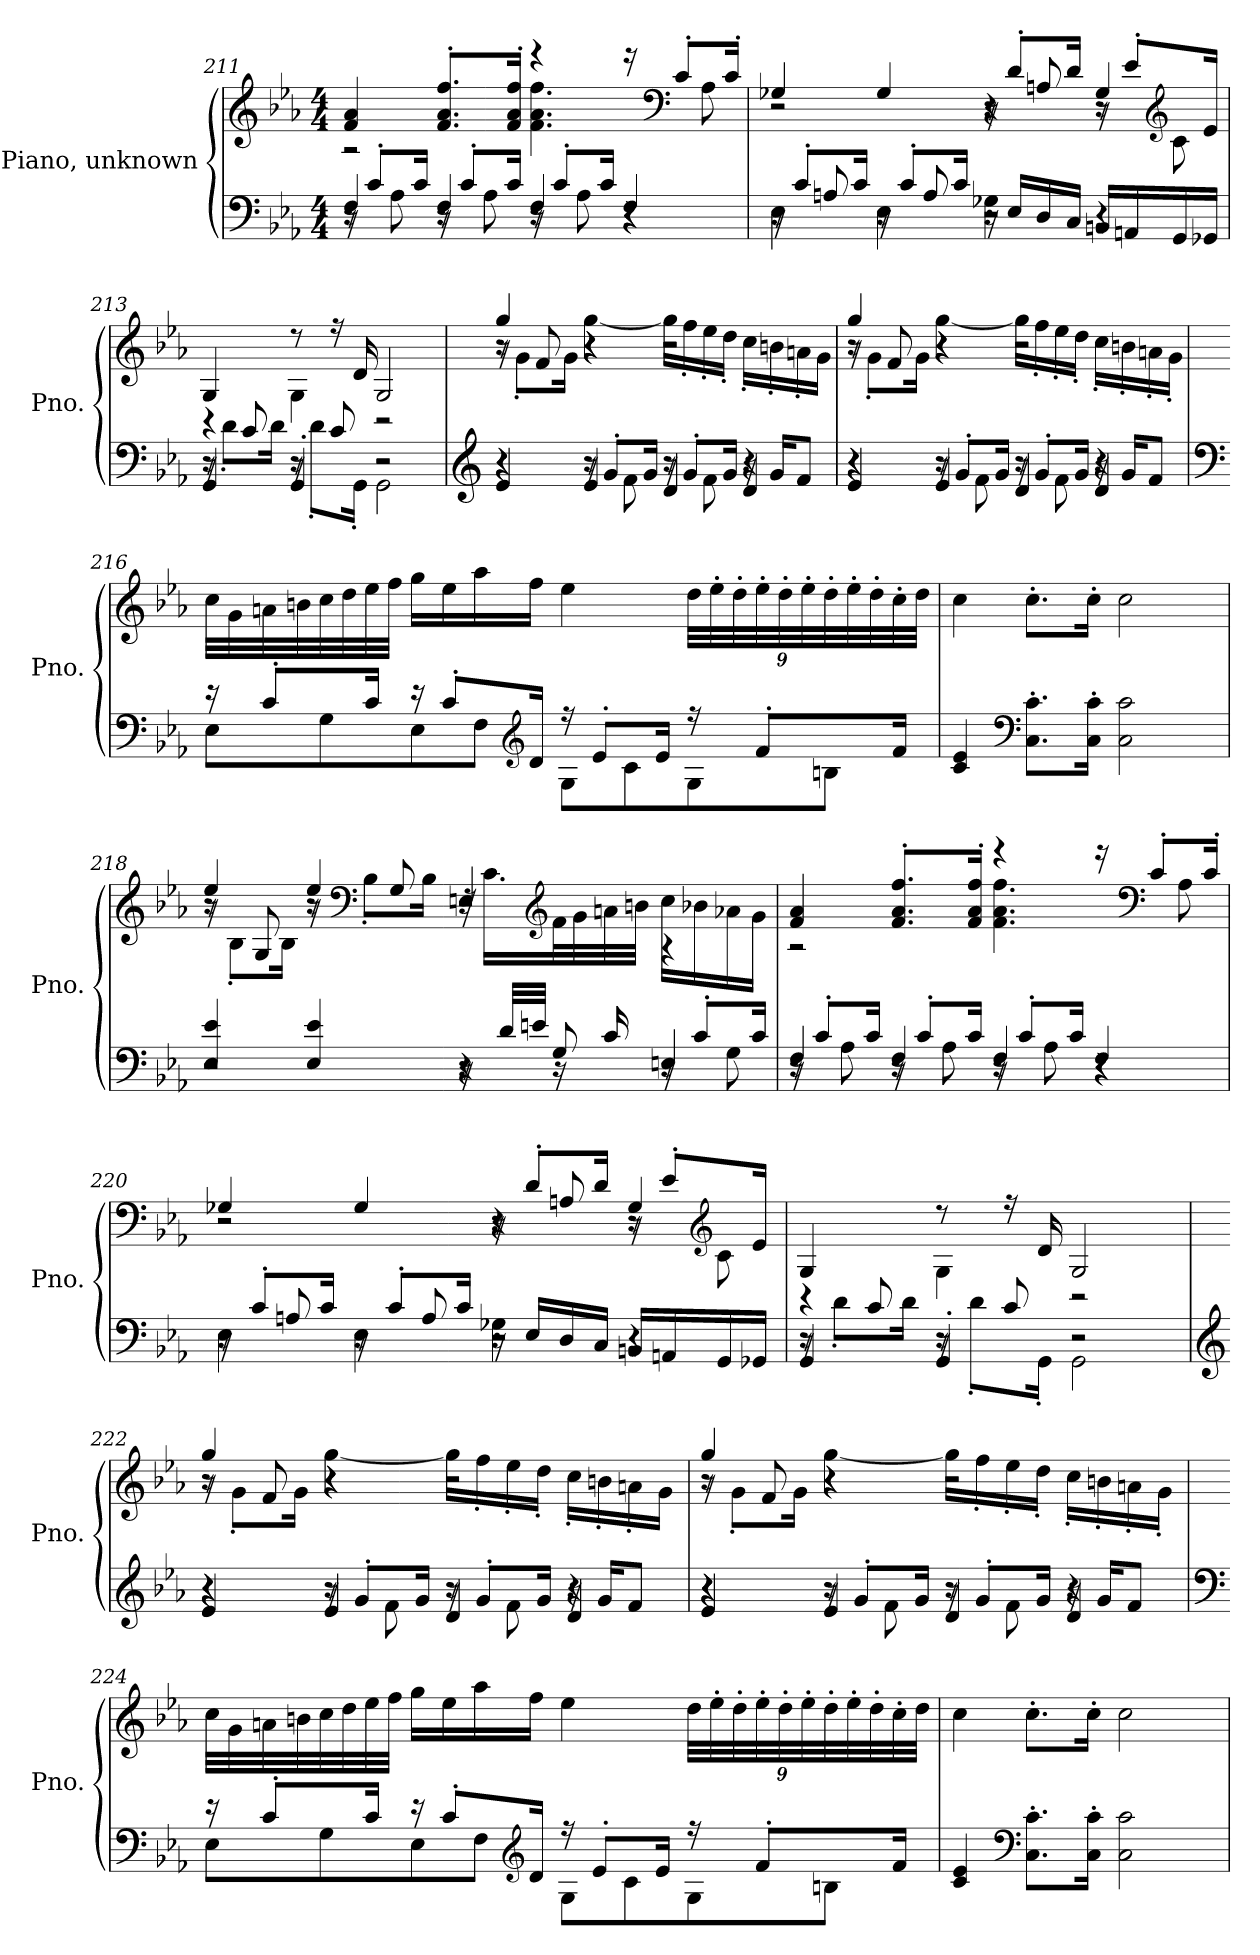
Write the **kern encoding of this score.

**kern	**kern
*part1	*part1
*staff2	*staff1
*I"Piano, unknown	*
*I'Pno.	*
!!LO:LB:g=z
*clefF4	*clefG2
*k[b-e-a-]	*k[b-e-a-]
*M4/4	*M4/4
=211	=211
*^	*^
*	*^	*	*
16r	8r	4F/	4f/ 4a-/	2r
8c'/L	.	.	.	.
.	8A-\	.	.	.
16c/Jk	.	.	.	.
16r	8r	4F/	8.f/' 8.a-/' 8.ff/'L	.
8c'/L	.	.	.	.
.	8A-\	.	.	.
16c/Jk	.	.	16f/' 16a-/' 16ff/'Jk	.
16r	8r	4F/	4r	4.f\ 4.a-\ 4.ff\
8c'/L	.	.	.	.
.	8A-\	.	.	.
16c/Jk	.	.	.	.
4F/	4r	4r	16r	.
*	*	*	*clefF4	*
.	.	.	8c'/L	.
.	.	.	.	8A-\
.	.	.	16c'/Jk	.
=212	=212	=212	=212	=212
*	*	*	*	*^
8r	4E-\	16r	4G-X/	2r	2r
.	.	8c'/L	.	.	.
8An/	.	.	.	.	.
.	.	16c/Jk	.	.	.
8r	4E-\	16r	4G-/	.	.
.	.	8c'/L	.	.	.
8A/	.	.	.	.	.
.	.	16c/Jk	.	.	.
2r	4G-X\	16r	16r	4r	8r
.	.	16E-/LL	8d'/L	.	.
.	.	16D/	.	.	8An/
.	.	16C/JJ	16d/Jk	.	.
.	4r	16BBn/LL	16r	8r	4G-/
.	.	16AAn/	8e-'/L	.	.
*	*	*	*clefG2	*	*
.	.	16GG/	.	8c\	.
.	.	16GG-X/JJ	16e-/Jk	.	.
*	*	*	*	*v	*v
!!LO:LB:g=z
=213	=213	=213	=213	=213
8r	16r	4GG/	4G/	4r
.	8d'\L	.	.	.
8c/	.	.	.	.
.	16d\Jk	.	.	.
8r	16r	4GG'/	8r	4G\
.	8d'\L	.	.	.
8c/	.	.	16r	.
.	16GG'\Jk	.	16d/	.
2r	2GG\	2r	2G/	2r
*	*	*	*v	*v
=214	=214	=214	=214
*clefG2	*	*	*
*	*	*	*^
*	*	*	*	*^
4e-/	4r	4r	4gg/	16r	8r
.	.	.	.	8g'\L	.
.	.	.	.	.	8f/
.	.	.	.	16g\Jk	.
16r	8r	4e-/	4r	[4gg\	4r
8g'/L	.	.	.	.	.
.	8f\	.	.	.	.
16g/Jk	.	.	.	.	.
16r	8r	4d/	2r	16gg\LL]	2r
8g'/L	.	.	.	16ff'\	.
.	8f\	.	.	16ee-'\	.
16g/Jk	.	.	.	16dd'\JJ	.
16r	4r	4d/	.	16cc'\LL	.
16g/KL	.	.	.	16bn'\	.
8f/J	.	.	.	16an'\	.
.	.	.	.	16g\JJ	.
!!LO:LB:g=z	!!	!!
=215	=215	=215	=215	=215	=215
4e-/	4r	4r	4gg/	16r	8r
.	.	.	.	8g'\L	.
.	.	.	.	.	8f/
.	.	.	.	16g\Jk	.
16r	8r	4e-/	4r	[4gg\	4r
8g'/L	.	.	.	.	.
.	8f\	.	.	.	.
16g/Jk	.	.	.	.	.
16r	8r	4d/	2r	16gg\LL]	2r
8g'/L	.	.	.	16ff'\	.
.	8f\	.	.	16ee-'\	.
16g/Jk	.	.	.	16dd'\JJ	.
16r	4r	4d/	.	16cc'\LL	.
16g/KL	.	.	.	16bn'\	.
8f/J	.	.	.	16an'\	.
.	.	.	.	16g'\JJ	.
*v	*v	*v	*	*	*
*	*v	*v	*v
!!LO:LB:g=z
=216	=216
*clefF4	*
*^	*
16r	8E-\L	32cc\LLL
.	.	32g\
8c'/L	.	32an\
.	.	32bn\
.	8G\	32cc\
.	.	32dd\
16c/Jk	.	32ee-\
.	.	32ff\JJJ
16r	8E-\	16gg\LL
8c'/L	.	16ee-\
.	8F\J	16aa-\
*clefG2	*	*
16d/Jk	.	16ff\JJ
16r	8G\L	4ee-\
8e-'/L	.	.
.	8c\	.
16e-/Jk	.	.
*	*	*Xbrackettup
16r	8G\	48dd\LLL
.	.	48ee-'\
.	.	48dd'\
8f'/L	.	48ee-'\
.	.	48dd'\
.	.	48ee-'\
.	8Bn\J	48dd'\
.	.	48ee-'\
.	.	48dd'\
16f/Jk	.	32cc'\
.	.	32dd\JJJ
*v	*v	*
=217	=217
4c/ 4e-/	4cc\
*clefF4	*
8.C\' 8.c\'L	8.cc'\L
16C\' 16c\'Jk	16cc'\Jk
2C\ 2c\	2cc\
!!LO:PB:g=z
=218	=218
*^	*^
*	*^	*	*^
4E-/ 4e-/	2r	2r	4ee-/	16r	8r
.	.	.	.	8B-'\L	.
.	.	.	.	.	8G/
.	.	.	.	16B-\Jk	.
4E-/ 4e-/	.	.	4ee-/	16r	8r
*	*	*	*clefF4	*	*
.	.	.	.	8B-'\L	.
.	.	.	.	.	8G/
.	.	.	.	16B-\Jk	.
16r	4r	8r	2r	32r	4En/
.	.	.	.	16.c\LL	.
32d/LLL	.	.	.	.	.
32en/JJJ	.	.	.	.	.
*	*	*	*clefG2	*	*
16r	.	8G/	.	32f\L	.
.	.	.	.	32g\	.
16c/	.	.	.	32an\	.
.	.	.	.	32bn\JJJ	.
16r	8r	4En/	.	16cc\LL	4r
8c'/L	.	.	.	16b-X\	.
.	8G\	.	.	16a-X\	.
16c/Jk	.	.	.	16g\JJ	.
*	*	*	*	*v	*v
!!LO:LB:g=z
=219	=219	=219	=219	=219
16r	8r	4F/	4f/ 4a-/	2r
8c'/L	.	.	.	.
.	8A-\	.	.	.
16c/Jk	.	.	.	.
16r	8r	4F/	8.f/' 8.a-/' 8.ff/'L	.
8c'/L	.	.	.	.
.	8A-\	.	.	.
16c/Jk	.	.	16f/' 16a-/' 16ff/'Jk	.
16r	8r	4F/	4r	4.f\ 4.a-\ 4.ff\
8c'/L	.	.	.	.
.	8A-\	.	.	.
16c/Jk	.	.	.	.
4F/	4r	4r	16r	.
*	*	*	*clefF4	*
.	.	.	8c'/L	.
.	.	.	.	8A-\
.	.	.	16c'/Jk	.
=220	=220	=220	=220	=220
*	*	*	*	*^
8r	4E-\	16r	4G-X/	2r	2r
.	.	8c'/L	.	.	.
8An/	.	.	.	.	.
.	.	16c/Jk	.	.	.
8r	4E-\	16r	4G-/	.	.
.	.	8c'/L	.	.	.
8A/	.	.	.	.	.
.	.	16c/Jk	.	.	.
2r	4G-X\	16r	16r	4r	8r
.	.	16E-/LL	8d'/L	.	.
.	.	16D/	.	.	8An/
.	.	16C/JJ	16d/Jk	.	.
.	4r	16BBn/LL	16r	8r	4G-/
.	.	16AAn/	8e-'/L	.	.
*	*	*	*clefG2	*	*
.	.	16GG/	.	8c\	.
.	.	16GG-X/JJ	16e-/Jk	.	.
*	*	*	*	*v	*v
!!LO:LB:g=z
=221	=221	=221	=221	=221
8r	16r	4GG/	4G/	4r
.	8d'\L	.	.	.
8c/	.	.	.	.
.	16d\Jk	.	.	.
8r	16r	4GG'/	8r	4G\
.	8d'\L	.	.	.
8c/	.	.	16r	.
.	16GG'\Jk	.	16d/	.
2r	2GG\	2r	2G/	2r
*	*	*	*v	*v
=222	=222	=222	=222
*clefG2	*	*	*
*	*	*	*^
*	*	*	*	*^
4e-/	4r	4r	4gg/	16r	8r
.	.	.	.	8g'\L	.
.	.	.	.	.	8f/
.	.	.	.	16g\Jk	.
16r	8r	4e-/	4r	[4gg\	4r
8g'/L	.	.	.	.	.
.	8f\	.	.	.	.
16g/Jk	.	.	.	.	.
16r	8r	4d/	2r	16gg\LL]	2r
8g'/L	.	.	.	16ff'\	.
.	8f\	.	.	16ee-'\	.
16g/Jk	.	.	.	16dd'\JJ	.
16r	4r	4d/	.	16cc'\LL	.
16g/KL	.	.	.	16bn'\	.
8f/J	.	.	.	16an'\	.
.	.	.	.	16g\JJ	.
!!LO:LB:g=z	!!	!!
=223	=223	=223	=223	=223	=223
4e-/	4r	4r	4gg/	16r	8r
.	.	.	.	8g'\L	.
.	.	.	.	.	8f/
.	.	.	.	16g\Jk	.
16r	8r	4e-/	4r	[4gg\	4r
8g'/L	.	.	.	.	.
.	8f\	.	.	.	.
16g/Jk	.	.	.	.	.
16r	8r	4d/	2r	16gg\LL]	2r
8g'/L	.	.	.	16ff'\	.
.	8f\	.	.	16ee-'\	.
16g/Jk	.	.	.	16dd'\JJ	.
16r	4r	4d/	.	16cc'\LL	.
16g/KL	.	.	.	16bn'\	.
8f/J	.	.	.	16an'\	.
.	.	.	.	16g'\JJ	.
*v	*v	*v	*	*	*
*	*v	*v	*v
!!LO:LB:g=z
=224	=224
*clefF4	*
*^	*
16r	8E-\L	32cc\LLL
.	.	32g\
8c'/L	.	32an\
.	.	32bn\
.	8G\	32cc\
.	.	32dd\
16c/Jk	.	32ee-\
.	.	32ff\JJJ
16r	8E-\	16gg\LL
8c'/L	.	16ee-\
.	8F\J	16aa-\
*clefG2	*	*
16d/Jk	.	16ff\JJ
16r	8G\L	4ee-\
8e-'/L	.	.
.	8c\	.
16e-/Jk	.	.
16r	8G\	48dd\LLL
.	.	48ee-'\
.	.	48dd'\
8f'/L	.	48ee-'\
.	.	48dd'\
.	.	48ee-'\
.	8Bn\J	48dd'\
.	.	48ee-'\
.	.	48dd'\
16f/Jk	.	32cc'\
.	.	32dd\JJJ
*v	*v	*
=225	=225
4c/ 4e-/	4cc\
*clefF4	*
8.C\' 8.c\'L	8.cc'\L
16C\' 16c\'Jk	16cc'\Jk
2C\ 2c\	2cc\
=	=
*-	*-
